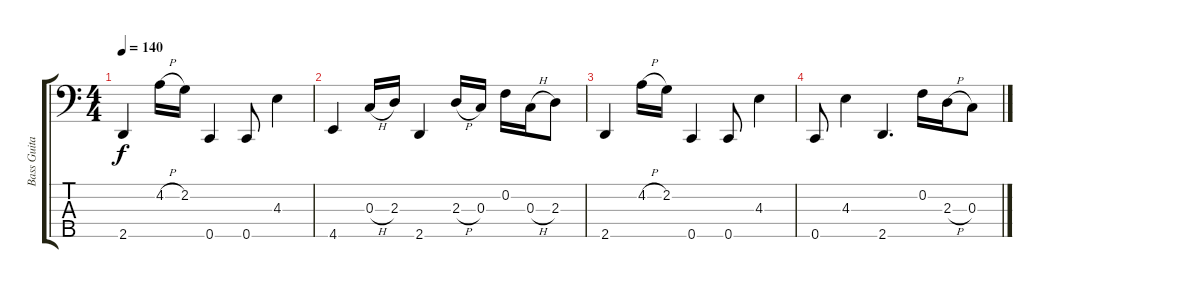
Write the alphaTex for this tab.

\track ("Bass Guitar" "Bass Guita") {solo instrument electricbassfinger}
\staff {score tabs}
\tuning (Bb2 F2 C2 G1 C1) {hide}
\ts (4 4)
\tempo 140
\clef f4
\ks c
2.5.4{dy f} 4.2{h}.16 2.2.16 0.5.4 0.5.8 4.3.4 |
4.5.4 0.3{h}.16 2.3.16 2.5.4 2.3{h}.16 0.3.16 0.2.16 0.3{h}.16 2.3.8 |
2.5.4 4.2{h}.16 2.2.16 0.5.4 0.5.8 4.3.4 |
0.5.8 4.3.4 2.5.4{d} 0.2.16 2.3{h}.16 0.3.8
